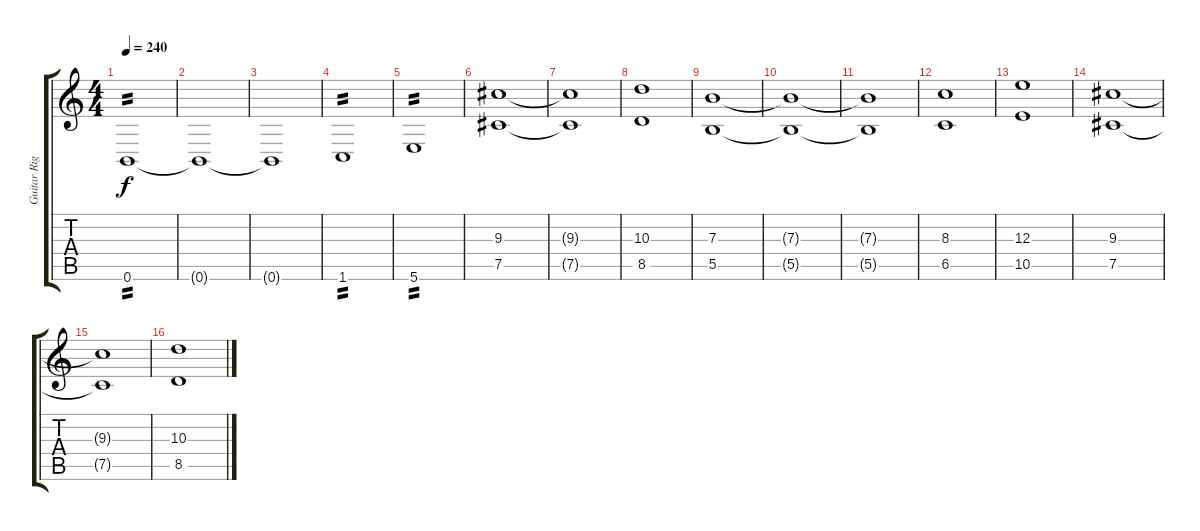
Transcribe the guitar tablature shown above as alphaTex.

\track ("Guitar Right" "Guitar Rig") {instrument overdrivenguitar}
\staff {score tabs}
\tuning (Db4 Ab3 E3 B2 Gb2 B1) {hide}
\ts (4 4)
\tempo 240
\clef g2
\ks c
0.6.1{tp 2 dy f} |
0.6{t}.1 |
0.6{t}.1 |
1.6.1{tp 2} |
5.6.1{tp 2} |
(9.3 7.5).1 |
(9.3{t} 7.5{t}).1 |
(10.3 8.5).1 |
(7.3 5.5).1 |
(7.3{t} 5.5{t}).1 |
(7.3{t} 5.5{t}).1 |
(8.3 6.5).1 |
(12.3 10.5).1 |
(9.3 7.5).1 |
(9.3{t} 7.5{t}).1 |
(10.3 8.5).1
